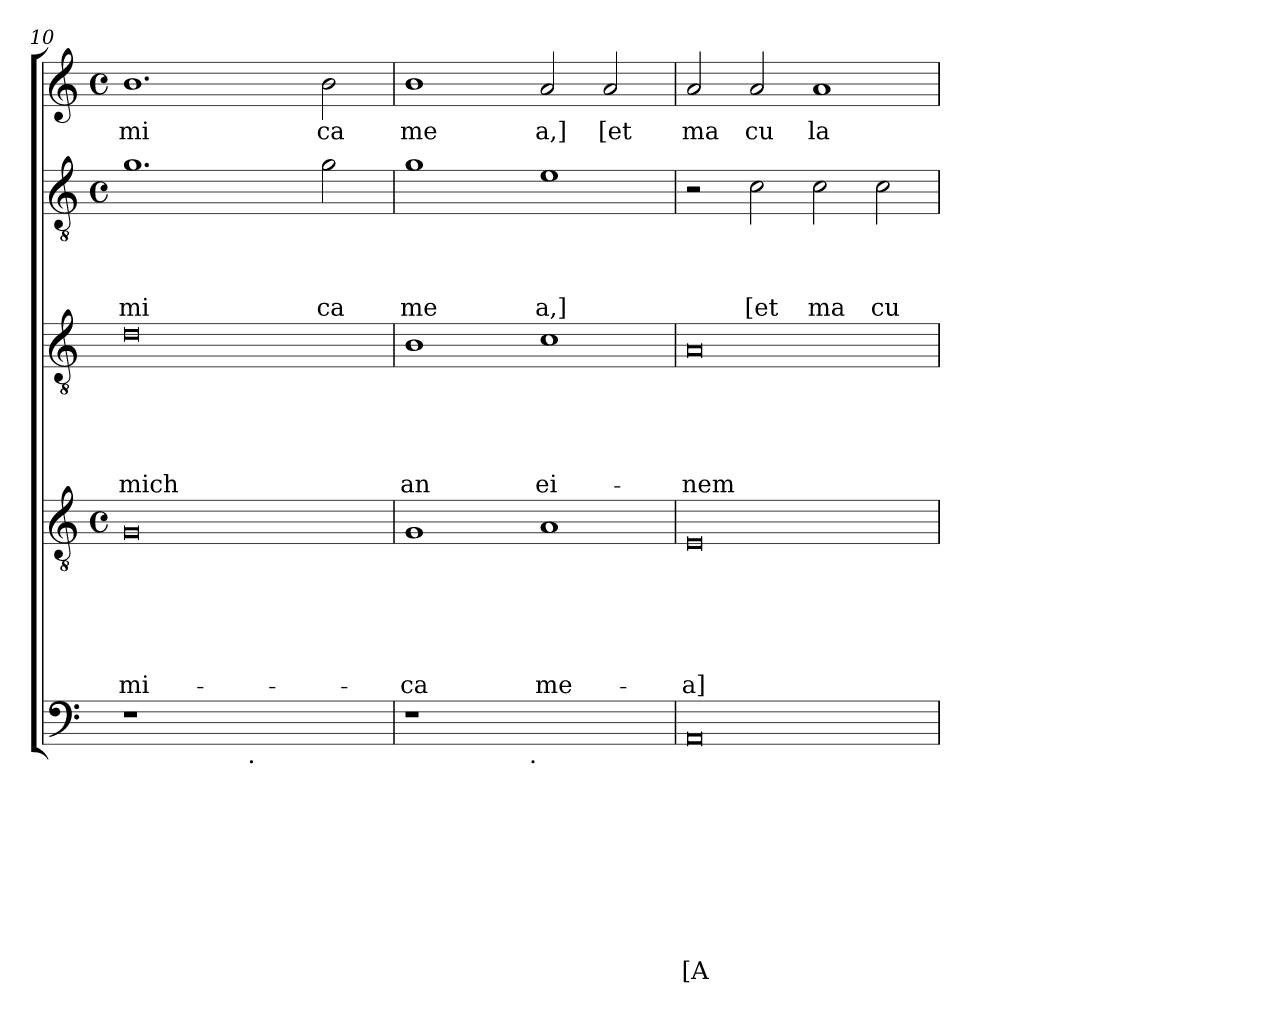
**kern	**text	**text	**text	**text	**text	**text	**text	**text	**text	**kern	**text	**text	**text	**text	**text	**text	**kern	**text	**text	**text	**text	**text	**kern	**text	**text	**text	**text	**kern	**text
*part5	*part5	*part5	*part5	*part5	*part5	*part5	*part5	*part5	*part5	*part4	*part4	*part4	*part4	*part4	*part4	*part4	*part3	*part3	*part3	*part3	*part3	*part3	*part2	*part2	*part2	*part2	*part2	*part1	*part1
*staff5	*staff5	*staff5	*staff5	*staff5	*staff5	*staff5	*staff5	*staff5	*staff5	*staff4	*staff4	*staff4	*staff4	*staff4	*staff4	*staff4	*staff3	*staff3	*staff3	*staff3	*staff3	*staff3	*staff2	*staff2	*staff2	*staff2	*staff2	*staff1	*staff1
*clefF4	*	*	*	*	*	*	*	*	*	*clefGv2	*	*	*	*	*	*	*clefGv2	*	*	*	*	*	*clefGv2	*	*	*	*	*clefG2	*
*k[]	*	*	*	*	*	*	*	*	*	*k[]	*	*	*	*	*	*	*k[]	*	*	*	*	*	*k[]	*	*	*	*	*k[]	*
*C:	*	*	*	*	*	*	*	*	*	*C:	*	*	*	*	*	*	*C:	*	*	*	*	*	*C:	*	*	*	*	*C:	*
*	*	*	*	*	*	*	*	*	*	*M4/4	*	*	*	*	*	*	*	*	*	*	*	*	*M4/4	*	*	*	*	*M4/4	*
*	*	*	*	*	*	*	*	*	*	*met(c)	*	*	*	*	*	*	*	*	*	*	*	*	*met(c)	*	*	*	*	*met(c)	*
=10	=10	=10	=10	=10	=10	=10	=10	=10	=10	=10	=10	=10	=10	=10	=10	=10	=10	=10	=10	=10	=10	=10	=10	=10	=10	=10	=10	=10	=10
!	!	!	!	!	!	!	!	!	!	!	!	!	!	!	!	!LO:LY:b	!	!	!	!	!	!LO:LY:b	!	!	!	!	!LO:LY:b	!	!LO:LY:b
*^	*	*	*	*	*	*	*	*	*	*	*	*	*	*	*	*	*	*	*	*	*	*	*	*	*	*	*	*	*
1r	2ryy	.	.	.	.	.	.	.	.	.	0G	.	.	.	.	.	-mi-	0d	.	.	.	.	-mich	1.g	.	.	.	mi	1.b	mi
.	4...ryy	.	.	.	.	.	.	.	.	.	.	.	.	.	.	.	.	.	.	.	.	.	.	.	.	.	.	.	.	.
!	!LO:TX:b:t=.	!	!	!	!	!	!	!	!	!	!	!	!	!	!	!	!	!	!	!	!	!	!	!	!	!	!	!	!	!
.	1ryy	.	.	.	.	.	.	.	.	.	.	.	.	.	.	.	.	.	.	.	.	.	.	.	.	.	.	.	.	.
1ryy	.	.	.	.	.	.	.	.	.	.	.	.	.	.	.	.	.	.	.	.	.	.	.	.	.	.	.	.	.	.
!	!	!	!	!	!	!	!	!	!	!	!	!	!	!	!	!	!	!	!	!	!	!	!	!	!	!	!	!LO:LY:b	!	!LO:LY:b
.	.	.	.	.	.	.	.	.	.	.	.	.	.	.	.	.	.	.	.	.	.	.	.	2g\	.	.	.	ca	2b\	ca
.	32ryy	.	.	.	.	.	.	.	.	.	.	.	.	.	.	.	.	.	.	.	.	.	.	.	.	.	.	.	.	.
=11	=11	=11	=11	=11	=11	=11	=11	=11	=11	=11	=11	=11	=11	=11	=11	=11	=11	=11	=11	=11	=11	=11	=11	=11	=11	=11	=11	=11	=11	=11
!	!	!	!	!	!	!	!	!	!	!	!	!	!	!	!	!	!LO:LY:b	!	!	!	!	!	!LO:LY:b	!	!	!	!	!LO:LY:b	!	!LO:LY:b
1r	2ryy	.	.	.	.	.	.	.	.	.	1G	.	.	.	.	.	-ca	1B	.	.	.	.	an	1g	.	.	.	me	1b	me
.	4...ryy	.	.	.	.	.	.	.	.	.	.	.	.	.	.	.	.	.	.	.	.	.	.	.	.	.	.	.	.	.
!	!LO:TX:b:t=.	!	!	!	!	!	!	!	!	!	!	!	!	!	!	!	!	!	!	!	!	!	!	!	!	!	!	!	!	!
.	1ryy	.	.	.	.	.	.	.	.	.	.	.	.	.	.	.	.	.	.	.	.	.	.	.	.	.	.	.	.	.
!	!	!	!	!	!	!	!	!	!	!	!	!	!	!	!	!	!LO:LY:b	!	!	!	!	!	!LO:LY:b	!	!	!	!	!LO:LY:b	!	!LO:LY:b
1ryy	.	.	.	.	.	.	.	.	.	.	1A	.	.	.	.	.	me-	1c	.	.	.	.	ei-	1e	.	.	.	a,]	2a/	a,]
!	!	!	!	!	!	!	!	!	!	!	!	!	!	!	!	!	!	!	!	!	!	!	!	!	!	!	!	!	!	!LO:LY:b
.	.	.	.	.	.	.	.	.	.	.	.	.	.	.	.	.	.	.	.	.	.	.	.	.	.	.	.	.	2a/	[et
.	32ryy	.	.	.	.	.	.	.	.	.	.	.	.	.	.	.	.	.	.	.	.	.	.	.	.	.	.	.	.	.
=12	=12	=12	=12	=12	=12	=12	=12	=12	=12	=12	=12	=12	=12	=12	=12	=12	=12	=12	=12	=12	=12	=12	=12	=12	=12	=12	=12	=12	=12	=12
!	!	!	!	!	!	!	!	!	!	!LO:LY:b	!	!	!	!	!	!	!LO:LY:b	!	!	!	!	!	!LO:LY:b	!	!	!	!	!	!	!LO:LY:b
*v	*v	*	*	*	*	*	*	*	*	*	*	*	*	*	*	*	*	*	*	*	*	*	*	*	*	*	*	*	*	*
0AA	.	.	.	.	.	.	.	.	[A	0E	.	.	.	.	.	-a]	0A	.	.	.	.	-nem	2r	.	.	.	.	2a/	ma
!	!	!	!	!	!	!	!	!	!	!	!	!	!	!	!	!	!	!	!	!	!	!	!	!	!	!	!LO:LY:b	!	!LO:LY:b
.	.	.	.	.	.	.	.	.	.	.	.	.	.	.	.	.	.	.	.	.	.	.	2c\	.	.	.	[et	2a/	cu
!	!	!	!	!	!	!	!	!	!	!	!	!	!	!	!	!	!	!	!	!	!	!	!	!	!	!	!LO:LY:b	!	!LO:LY:b
.	.	.	.	.	.	.	.	.	.	.	.	.	.	.	.	.	.	.	.	.	.	.	2c\	.	.	.	ma	1a	la
!	!	!	!	!	!	!	!	!	!	!	!	!	!	!	!	!	!	!	!	!	!	!	!	!	!	!	!LO:LY:b	!	!
.	.	.	.	.	.	.	.	.	.	.	.	.	.	.	.	.	.	.	.	.	.	.	2c\	.	.	.	cu	.	.
=	=	=	=	=	=	=	=	=	=	=	=	=	=	=	=	=	=	=	=	=	=	=	=	=	=	=	=	=	=
*-	*-	*-	*-	*-	*-	*-	*-	*-	*-	*-	*-	*-	*-	*-	*-	*-	*-	*-	*-	*-	*-	*-	*-	*-	*-	*-	*-	*-	*-
